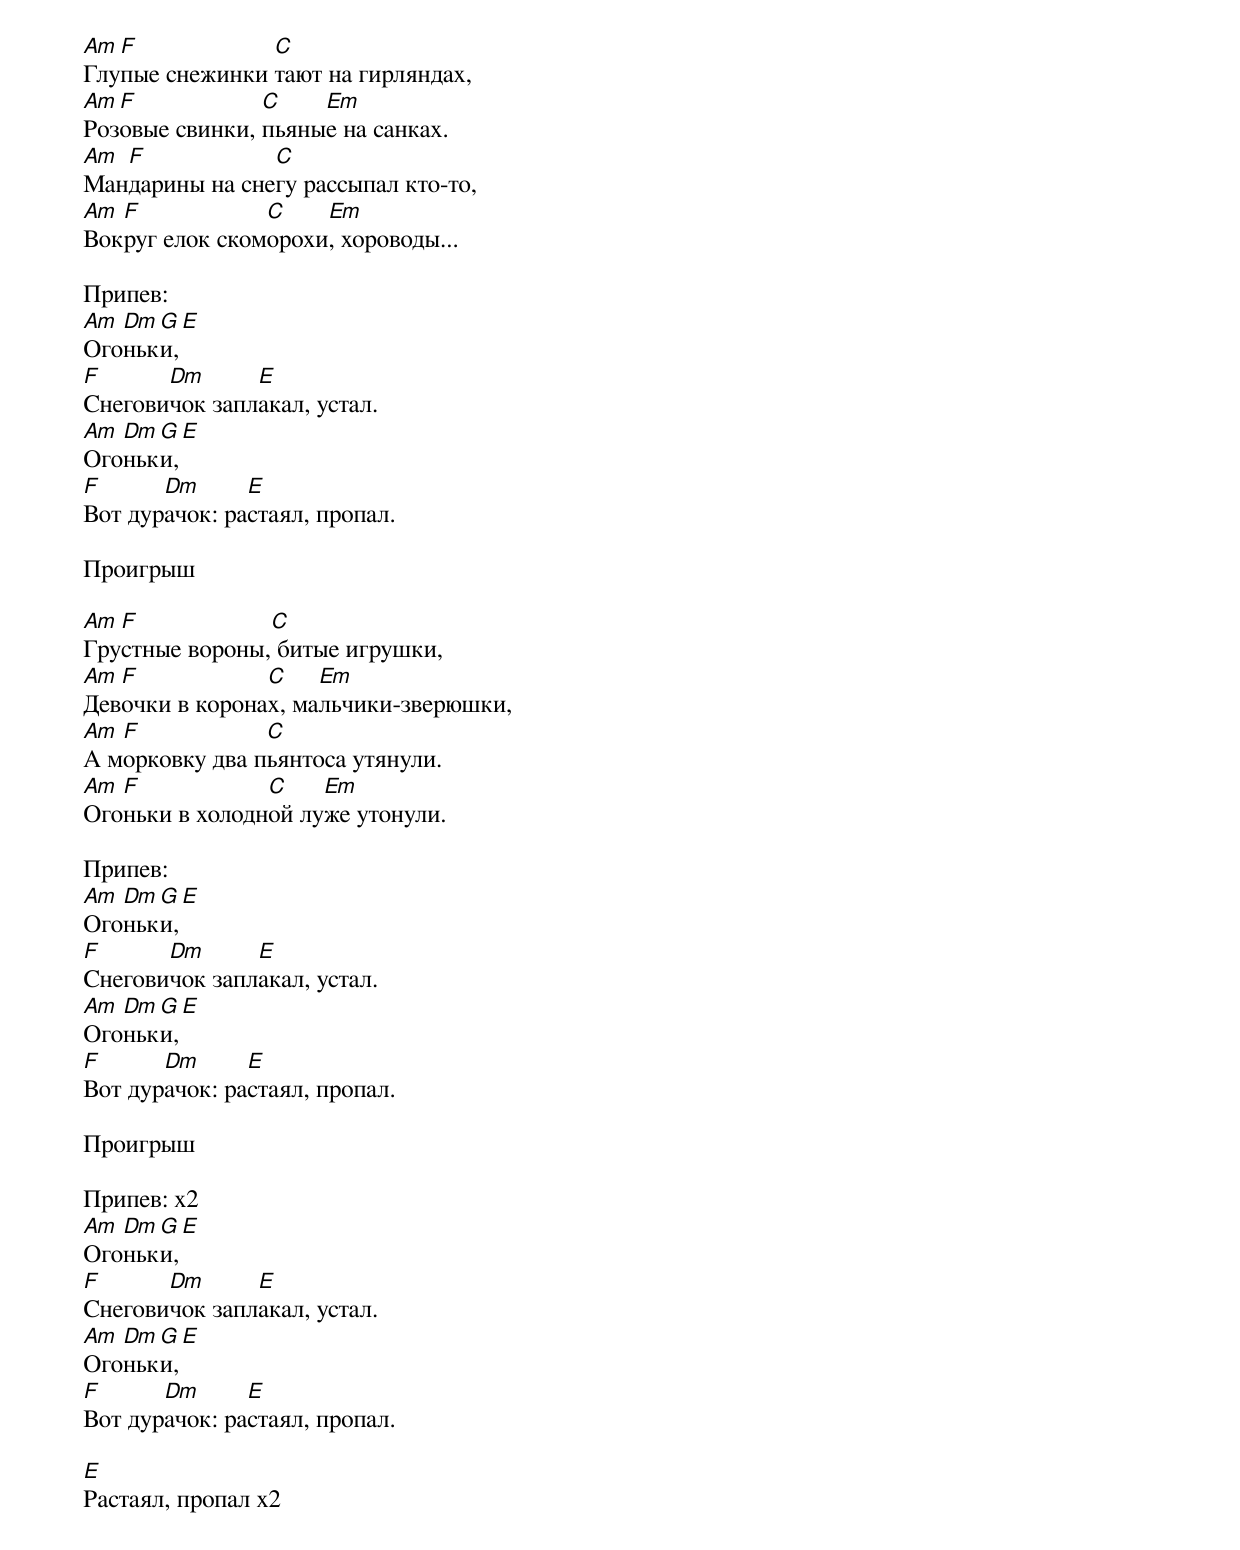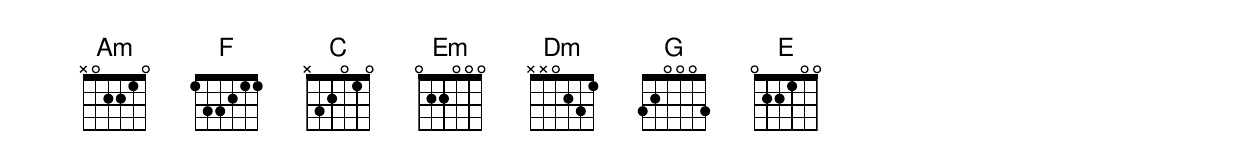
Am F            C
Глупые снежинки тают на гирляндах,
Am F            C    Em
Розовые свинки, пьяные на санках.
Am F            C
Мандарины на снегу рассыпал кто-то,
Am F            C    Em
Вокруг елок скоморохи, хороводы...

Припев:
Am Dm G E
Огоньки,
F      Dm      E
Снеговичок заплакал, устал.
Am Dm G E
Огоньки,
F      Dm      E
Вот дурачок: растаял, пропал.

Проигрыш

Am F            C
Грустные вороны, битые игрушки,
Am F            C    Em
Девочки в коронах, мальчики-зверюшки,
Am F            C
А морковку два пьянтоса утянули.
Am F            C    Em
Огоньки в холодной луже утонули.

Припев:
Am Dm G E
Огоньки,
F      Dm      E
Снеговичок заплакал, устал.
Am Dm G E
Огоньки,
F      Dm      E
Вот дурачок: растаял, пропал.

Проигрыш

Припев: x2
Am Dm G E
Огоньки,
F      Dm      E
Снеговичок заплакал, устал.
Am Dm G E
Огоньки,
F      Dm      E
Вот дурачок: растаял, пропал.

E
Растаял, пропал x2
